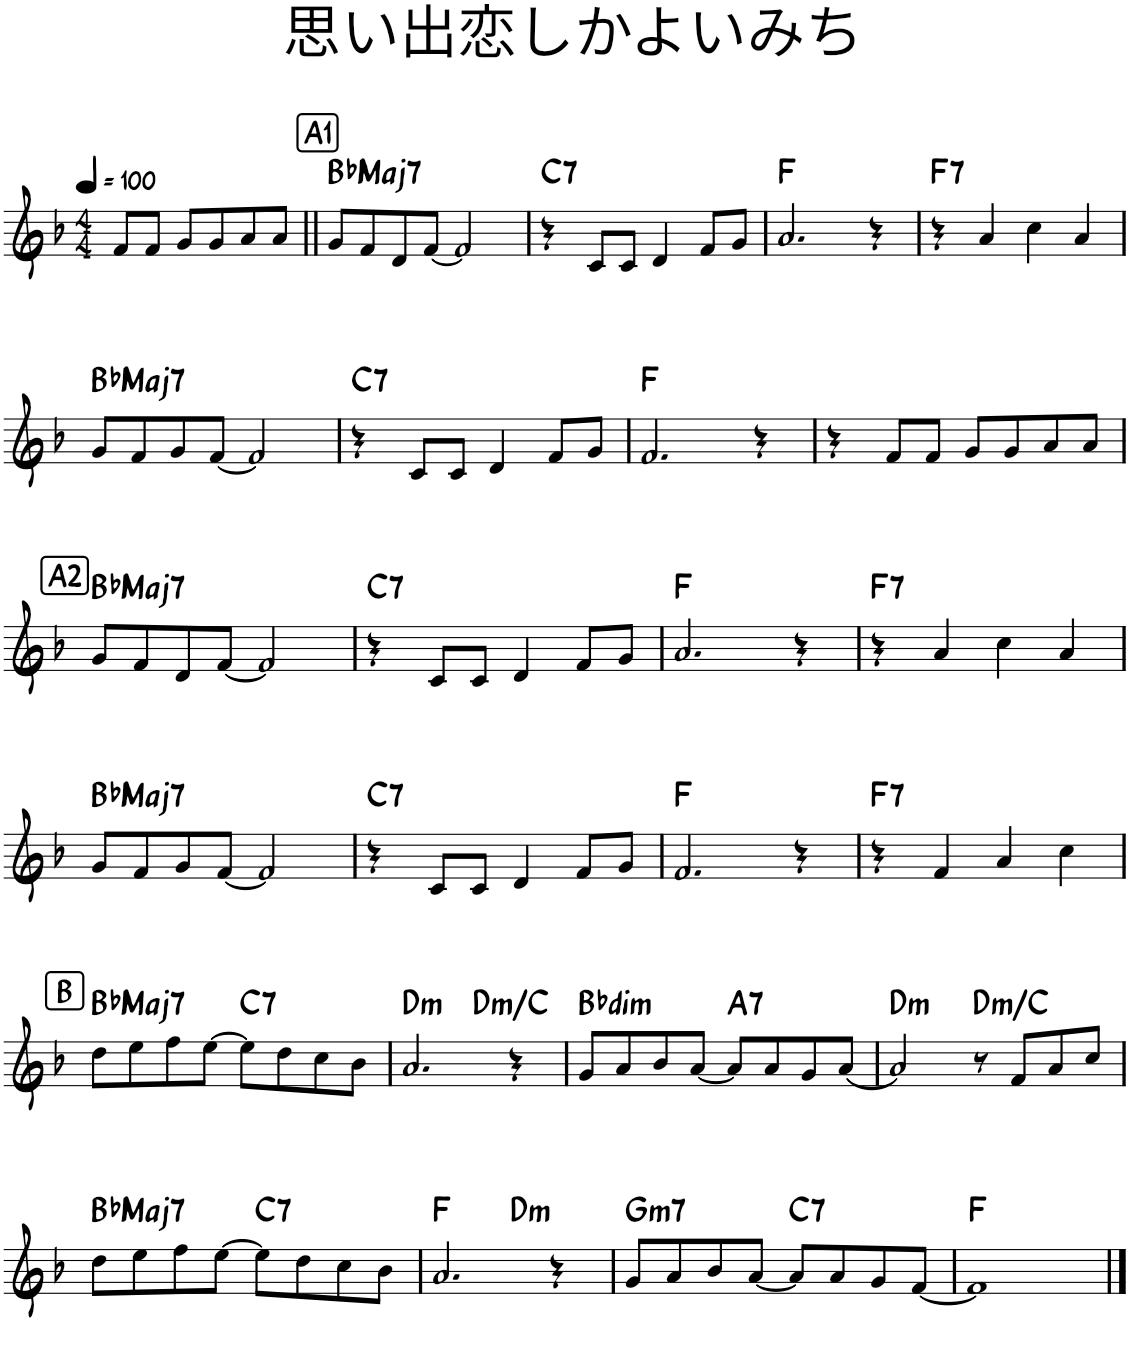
**kern	**harte
*part1	*part1
*staff1	*
*I"Piano	*
*I'Pno.	*
*clefG2	*
*k[b-]	*
*M4/4	*
*MM100	*
=	=
8f/L	.
8f/J	.
8g/L	.
8g/	.
8a/	.
8a/J	.
!!LO:REH:place=s1:a:B:rj:fs=14:t=A1
=1||	=1||
!	!LO:H:kt=Maj7
8g/L	Bb:maj7
8f/	.
8d/	.
[8f/J	.
2f/]	.
=2	=2
!	!LO:H:kt=7
4r	C:7
8c/L	.
8c/J	.
4d/	.
8f/L	.
8g/J	.
=3	=3
2.a/	F:maj
4r	.
=4	=4
!	!LO:H:kt=7
4r	F:7
4a/	.
4cc\	.
4a/	.
!!LO:LB:g=z
=5	=5
!	!LO:H:kt=Maj7
8g/L	Bb:maj7
8f/	.
8g/	.
[8f/J	.
2f/]	.
=6	=6
!	!LO:H:kt=7
4r	C:7
8c/L	.
8c/J	.
4d/	.
8f/L	.
8g/J	.
=7	=7
2.f/	F:maj
4r	.
=8	=8
4r	.
8f/L	.
8f/J	.
8g/L	.
8g/	.
8a/	.
8a/J	.
!!LO:LB:g=z
!!LO:REH:place=s1:a:B:rj:fs=14:t=A2
=9	=9
!	!LO:H:kt=Maj7
8g/L	Bb:maj7
8f/	.
8d/	.
[8f/J	.
2f/]	.
=10	=10
!	!LO:H:kt=7
4r	C:7
8c/L	.
8c/J	.
4d/	.
8f/L	.
8g/J	.
=11	=11
2.a/	F:maj
4r	.
=12	=12
!	!LO:H:kt=7
4r	F:7
4a/	.
4cc\	.
4a/	.
!!LO:LB:g=z
=13	=13
!	!LO:H:kt=Maj7
8g/L	Bb:maj7
8f/	.
8g/	.
[8f/J	.
2f/]	.
=14	=14
!	!LO:H:kt=7
4r	C:7
8c/L	.
8c/J	.
4d/	.
8f/L	.
8g/J	.
=15	=15
2.f/	F:maj
4r	.
=16	=16
!	!LO:H:kt=7
4r	F:7
4f/	.
4a/	.
4cc\	.
!!LO:LB:g=z
!!LO:REH:place=s1:a:B:rj:fs=14:t=B
=17	=17
!	!LO:H:kt=Maj7
8dd\L	Bb:maj7
8ee\	.
8ff\	.
[8ee\J	.
!	!LO:H:kt=7
8ee\L]	C:7
8dd\	.
8cc\	.
8b-\J	.
=18	=18
!	!LO:H:kt=m
*^	*
2.a/	2ryy	D:min
!	!	!LO:H:kt=m
.	2ryy	D:min/b7
4r	.	.
=19	=19	=19
!	!	!LO:H:kt=dim
*v	*v	*
8g/L	Bb:dim
8a/	.
8b-/	.
[8a/J	.
!	!LO:H:kt=7
8a/L]	A:7
8a/	.
8g/	.
[8a/J	.
=20	=20
!	!LO:H:kt=m
2a/]	D:min
!	!LO:H:kt=m
8r	D:min/b7
8f/L	.
8a/	.
8cc/J	.
!!LO:LB:g=z
=21	=21
!	!LO:H:kt=Maj7
8dd\L	Bb:maj7
8ee\	.
8ff\	.
[8ee\J	.
!	!LO:H:kt=7
8ee\L]	C:7
8dd\	.
8cc\	.
8b-\J	.
=22	=22
*^	*
2.a/	2ryy	F:maj
!	!	!LO:H:kt=m
.	2ryy	D:min
4r	.	.
=23	=23	=23
!	!	!LO:H:kt=m7
*v	*v	*
8g/L	G:min7
8a/	.
8b-/	.
[8a/J	.
!	!LO:H:kt=7
8a/L]	C:7
8a/	.
8g/	.
[8f/J	.
=24	=24
1f]	F:maj
==	==
*-	*-
